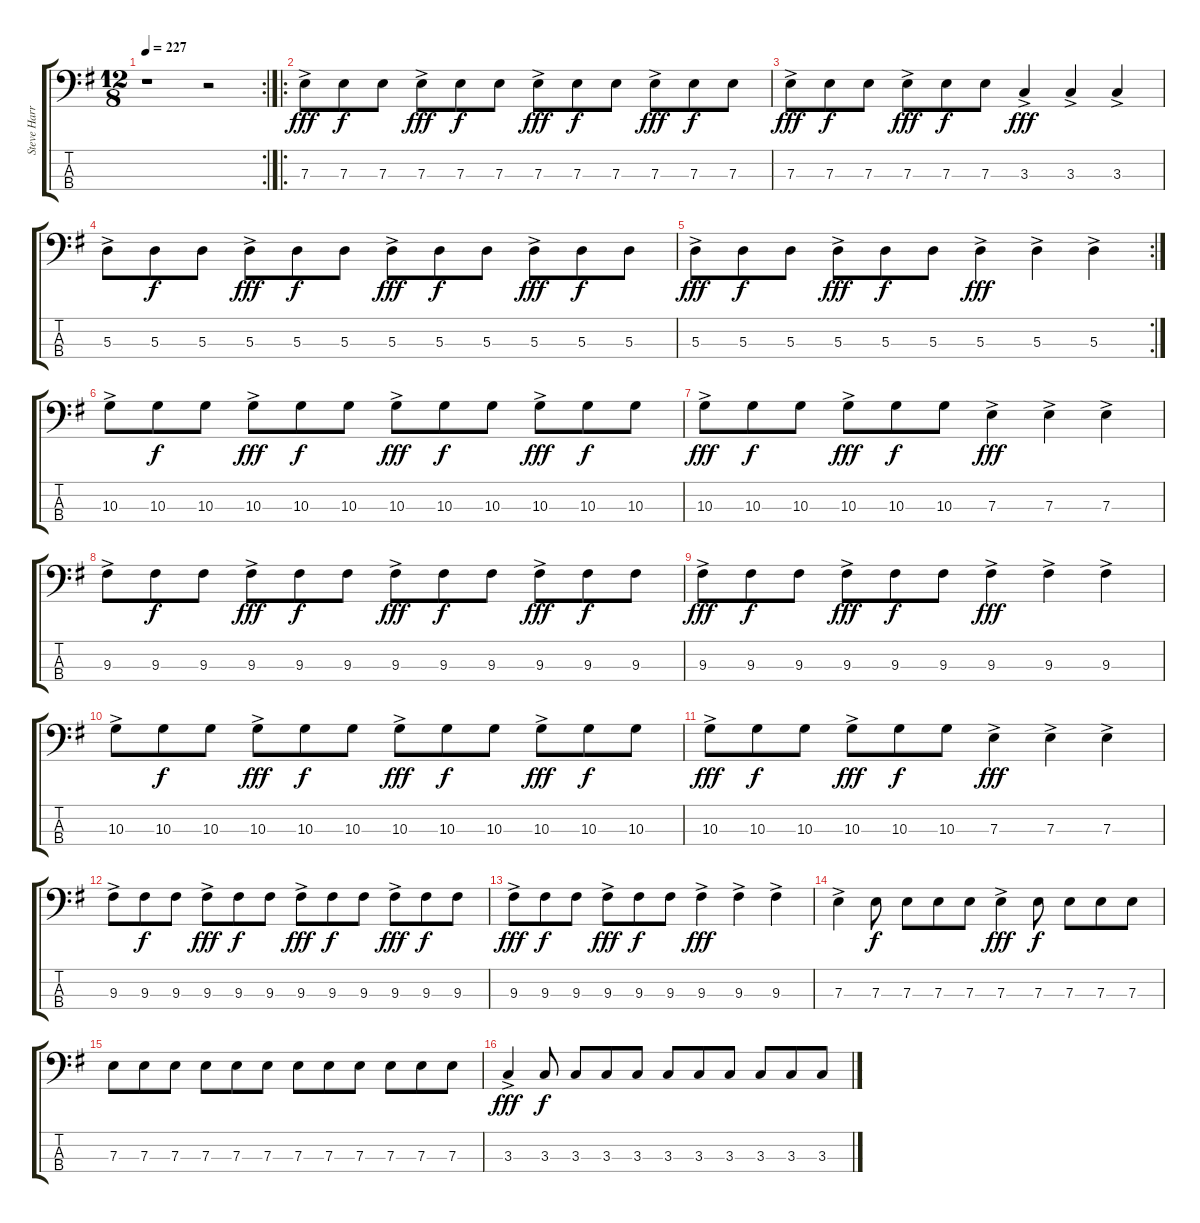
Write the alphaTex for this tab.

\track ("Steve Harris" "Steve Harr") {instrument electricbassfinger}
\staff {score tabs}
\tuning (G2 D2 A1 E1) {hide}
\rc 2
\ts (12 8)
\tempo 227
\clef f4
\ks g
r.1{dy f} r.2 |
\ro
7.3{ac}.8{dy fff} 7.3.8{dy f} 7.3.8 7.3{ac}.8{dy fff} 7.3.8{dy f} 7.3.8 7.3{ac}.8{dy fff} 7.3.8{dy f} 7.3.8 7.3{ac}.8{dy fff} 7.3.8{dy f} 7.3.8 |
7.3{ac}.8{dy fff} 7.3.8{dy f} 7.3.8 7.3{ac}.8{dy fff} 7.3.8{dy f} 7.3.8 3.3{ac}.4{dy fff} 3.3{ac}.4 3.3{ac}.4 |
5.3{ac}.8 5.3.8{dy f} 5.3.8 5.3{ac}.8{dy fff} 5.3.8{dy f} 5.3.8 5.3{ac}.8{dy fff} 5.3.8{dy f} 5.3.8 5.3{ac}.8{dy fff} 5.3.8{dy f} 5.3.8 |
\rc 2
5.3{ac}.8{dy fff} 5.3.8{dy f} 5.3.8 5.3{ac}.8{dy fff} 5.3.8{dy f} 5.3.8 5.3{ac}.4{dy fff} 5.3{ac}.4 5.3{ac}.4 |
10.3{ac}.8 10.3.8{dy f} 10.3.8 10.3{ac}.8{dy fff} 10.3.8{dy f} 10.3.8 10.3{ac}.8{dy fff} 10.3.8{dy f} 10.3.8 10.3{ac}.8{dy fff} 10.3.8{dy f} 10.3.8 |
10.3{ac}.8{dy fff} 10.3.8{dy f} 10.3.8 10.3{ac}.8{dy fff} 10.3.8{dy f} 10.3.8 7.3{ac}.4{dy fff} 7.3{ac}.4 7.3{ac}.4 |
9.3{ac}.8 9.3.8{dy f} 9.3.8 9.3{ac}.8{dy fff} 9.3.8{dy f} 9.3.8 9.3{ac}.8{dy fff} 9.3.8{dy f} 9.3.8 9.3{ac}.8{dy fff} 9.3.8{dy f} 9.3.8 |
9.3{ac}.8{dy fff} 9.3.8{dy f} 9.3.8 9.3{ac}.8{dy fff} 9.3.8{dy f} 9.3.8 9.3{ac}.4{dy fff} 9.3{ac}.4 9.3{ac}.4 |
10.3{ac}.8 10.3.8{dy f} 10.3.8 10.3{ac}.8{dy fff} 10.3.8{dy f} 10.3.8 10.3{ac}.8{dy fff} 10.3.8{dy f} 10.3.8 10.3{ac}.8{dy fff} 10.3.8{dy f} 10.3.8 |
10.3{ac}.8{dy fff} 10.3.8{dy f} 10.3.8 10.3{ac}.8{dy fff} 10.3.8{dy f} 10.3.8 7.3{ac}.4{dy fff} 7.3{ac}.4 7.3{ac}.4 |
9.3{ac}.8 9.3.8{dy f} 9.3.8 9.3{ac}.8{dy fff} 9.3.8{dy f} 9.3.8 9.3{ac}.8{dy fff} 9.3.8{dy f} 9.3.8 9.3{ac}.8{dy fff} 9.3.8{dy f} 9.3.8 |
9.3{ac}.8{dy fff} 9.3.8{dy f} 9.3.8 9.3{ac}.8{dy fff} 9.3.8{dy f} 9.3.8 9.3{ac}.4{dy fff} 9.3{ac}.4 9.3{ac}.4 |
7.3{ac}.4 7.3.8{dy f} 7.3.8 7.3.8 7.3.8 7.3{ac}.4{dy fff} 7.3.8{dy f} 7.3.8 7.3.8 7.3.8 |
7.3.8 7.3.8 7.3.8 7.3.8 7.3.8 7.3.8 7.3.8 7.3.8 7.3.8 7.3.8 7.3.8 7.3.8 |
3.3{ac}.4{dy fff} 3.3.8{dy f} 3.3.8 3.3.8 3.3.8 3.3.8 3.3.8 3.3.8 3.3.8 3.3.8 3.3.8
